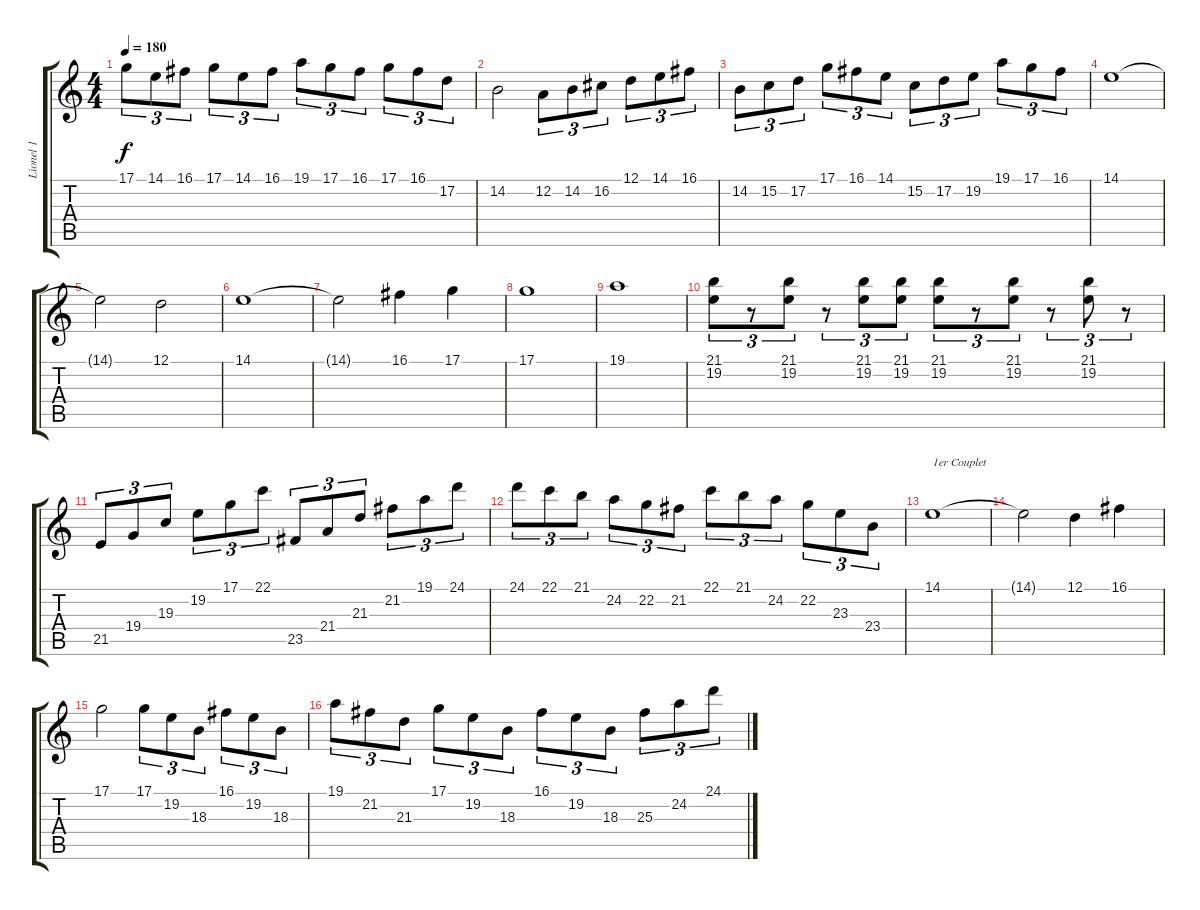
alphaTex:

\track ("Lionel 1" "Lionel 1") {instrument harpsichord}
\staff {score tabs}
\tuning (D4 A3 F3 C3 G2 D2) {hide}
\ts (4 4)
\tempo 180
\clef g2
\ks c
17.1.8{tu (3 2) dy f} 14.1.8{tu (3 2)} 16.1.8{tu (3 2)} 17.1.8{tu (3 2)} 14.1.8{tu (3 2)} 16.1.8{tu (3 2)} 19.1.8{tu (3 2)} 17.1.8{tu (3 2)} 16.1.8{tu (3 2)} 17.1.8{tu (3 2)} 16.1.8{tu (3 2)} 17.2.8{tu (3 2)} |
14.2.2 12.2.8{tu (3 2)} 14.2.8{tu (3 2)} 16.2.8{tu (3 2)} 12.1.8{tu (3 2)} 14.1.8{tu (3 2)} 16.1.8{tu (3 2)} |
14.2.8{tu (3 2)} 15.2.8{tu (3 2)} 17.2.8{tu (3 2)} 17.1.8{tu (3 2)} 16.1.8{tu (3 2)} 14.1.8{tu (3 2)} 15.2.8{tu (3 2)} 17.2.8{tu (3 2)} 19.2.8{tu (3 2)} 19.1.8{tu (3 2)} 17.1.8{tu (3 2)} 16.1.8{tu (3 2)} |
14.1.1{instrument stringensemble1} |
14.1{t}.2 12.1.2 |
14.1.1 |
14.1{t}.2 16.1.4 17.1.4 |
17.1.1 |
19.1.1 |
(21.1 19.2).8{tu (3 2)} r.8{tu (3 2)} (21.1 19.2).8{tu (3 2)} r.8{tu (3 2)} (21.1 19.2).8{tu (3 2)} (21.1 19.2).8{tu (3 2)} (21.1 19.2).8{tu (3 2)} r.8{tu (3 2)} (21.1 19.2).8{tu (3 2)} r.8{tu (3 2)} (21.1 19.2).8{tu (3 2)} r.8{tu (3 2)} |
21.5.8{tu (3 2) instrument harpsichord} 19.4.8{tu (3 2)} 19.3.8{tu (3 2)} 19.2.8{tu (3 2)} 17.1.8{tu (3 2)} 22.1.8{tu (3 2)} 23.5.8{tu (3 2)} 21.4.8{tu (3 2)} 21.3.8{tu (3 2)} 21.2.8{tu (3 2)} 19.1.8{tu (3 2)} 24.1.8{tu (3 2)} |
24.1.8{tu (3 2)} 22.1.8{tu (3 2)} 21.1.8{tu (3 2)} 24.2.8{tu (3 2)} 22.2.8{tu (3 2)} 21.2.8{tu (3 2)} 22.1.8{tu (3 2)} 21.1.8{tu (3 2)} 24.2.8{tu (3 2)} 22.2.8{tu (3 2)} 23.3.8{tu (3 2)} 23.4.8{tu (3 2)} |
14.1.1{txt "1er Couplet" instrument stringensemble1} |
14.1{t}.2 12.1.4 16.1.4 |
17.1.2 17.1.8{tu (3 2)} 19.2.8{tu (3 2)} 18.3.8{tu (3 2)} 16.1.8{tu (3 2)} 19.2.8{tu (3 2)} 18.3.8{tu (3 2)} |
19.1.8{tu (3 2)} 21.2.8{tu (3 2)} 21.3.8{tu (3 2)} 17.1.8{tu (3 2)} 19.2.8{tu (3 2)} 18.3.8{tu (3 2)} 16.1.8{tu (3 2)} 19.2.8{tu (3 2)} 18.3.8{tu (3 2)} 25.3.8{tu (3 2)} 24.2.8{tu (3 2)} 24.1.8{tu (3 2)}
